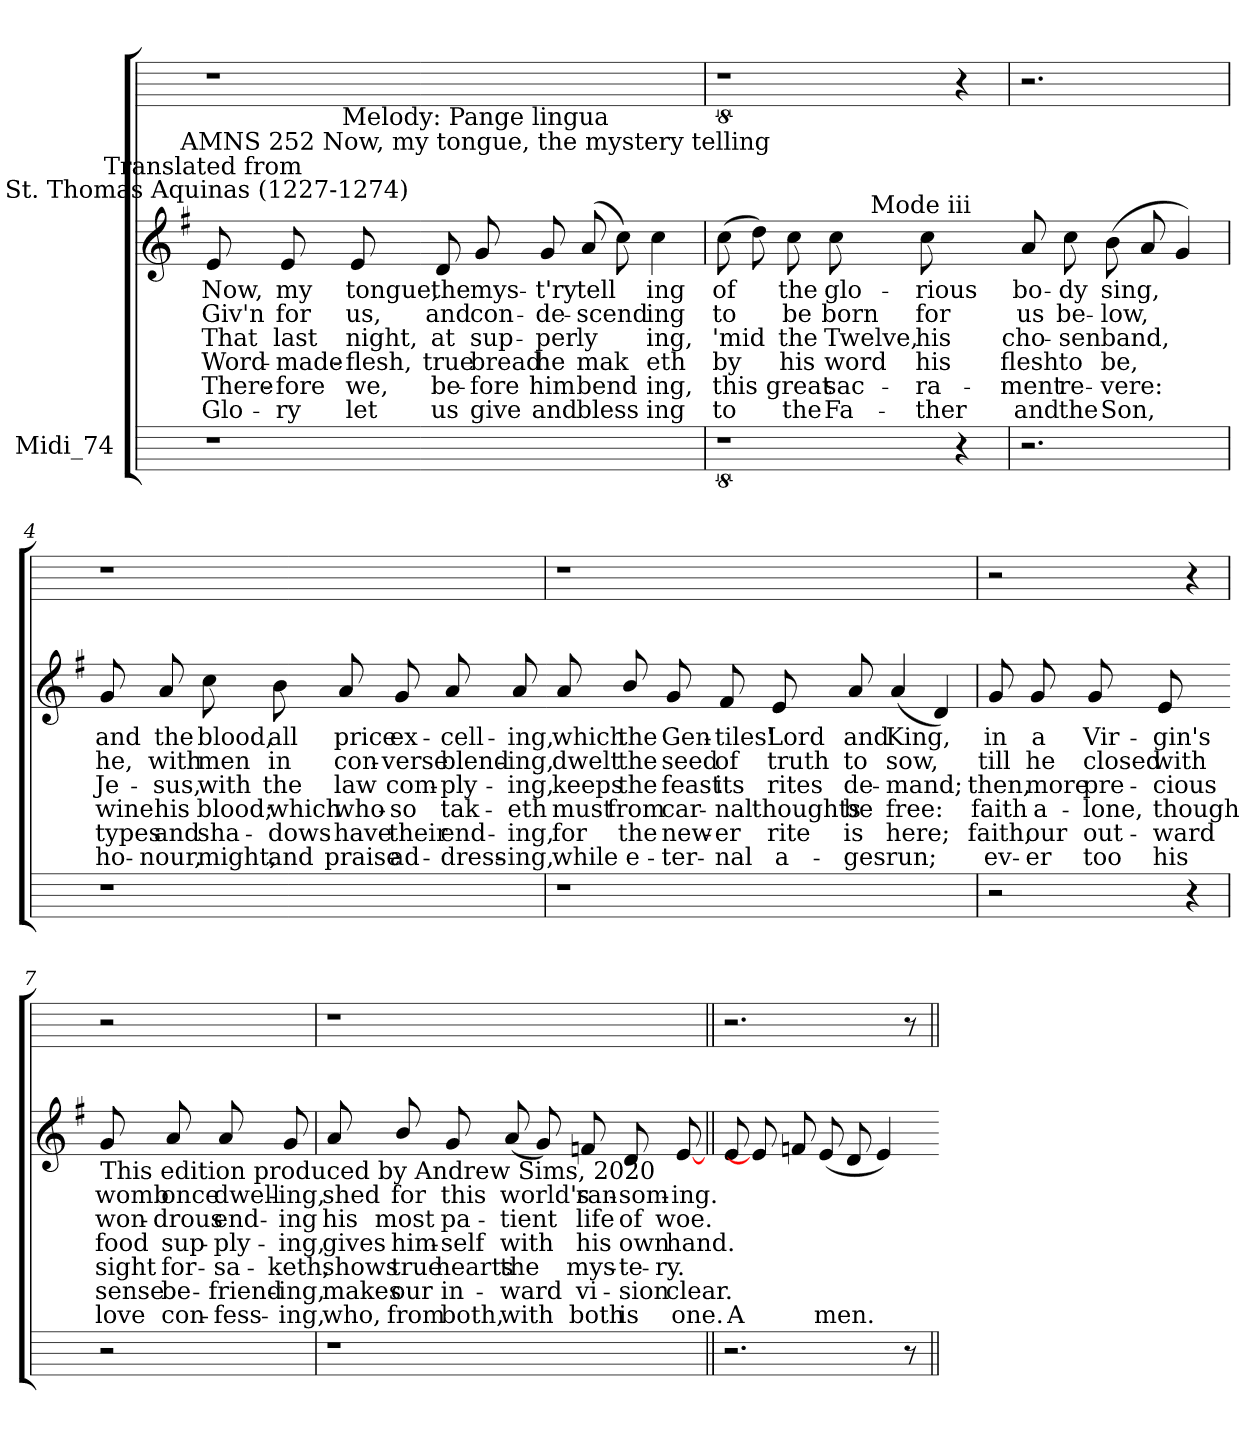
**kern	**kern	**text	**text	**text	**text	**text	**text	**kern
*part3	*part2	*part2	*part2	*part2	*part2	*part2	*part2	*part1
*staff3	*staff2	*staff2	*staff2	*staff2	*staff2	*staff2	*staff2	*staff1
*I"Midi_74	*	*	*	*	*	*	*	*
*	*clefG2	*	*	*	*	*	*	*
*	*k[f#]	*	*	*	*	*	*	*
*	*G:	*	*	*	*	*	*	*
=1	=1	=1	=1	=1	=1	=1	=1	=1
!	!LO:TX:a:cj:t=Translated from \nSt. Thomas Aquinas (1227-1274)	!	!	!	!	!	!	!
!	!	!LO:LY:b	!LO:LY:b	!LO:LY:b	!LO:LY:b	!LO:LY:b	!LO:LY:b	!
1r	8e	Now,	Giv'n	That	Word-	-There-	-Glo-	1r
!	!	!LO:LY:b	!LO:LY:b	!LO:LY:b	!LO:LY:b	!LO:LY:b	!LO:LY:b	!
.	8e	-my	for	last	made-	-fore	ry	.
!	!	!LO:LY:b	!LO:LY:b	!LO:LY:b	!LO:LY:b	!LO:LY:b	!LO:LY:b	!
.	8e	tongue,	us,	night,	flesh,	we,	let	.
!	!	!LO:LY:b	!LO:LY:b	!LO:LY:b	!LO:LY:b	!LO:LY:b	!LO:LY:b	!
.	8d	the	and	at	true	be-	-us	.
!	!LO:TX:a:cj:t=AMNS 252 Now, my tongue, the mystery telling	!	!	!	!	!	!	!
!	!LO:TX:a:cj:t=Melody&colon; Pange lingua	!	!	!	!	!	!	!
!	!	!LO:LY:b	!LO:LY:b	!LO:LY:b	!LO:LY:b	!LO:LY:b	!LO:LY:b	!
.	8g	mys-	-con-	-sup-	-bread	fore	give	.
!	!	!LO:LY:b	!LO:LY:b	!LO:LY:b	!LO:LY:b	!LO:LY:b	!LO:LY:b	!
.	8g	t'ry	de-	-per	he	him	and	.
!	!	!LO:LY:b	!LO:LY:b	!LO:LY:b	!LO:LY:b	!LO:LY:b	!LO:LY:b	!
.	(>8a	tell	scend	ly	mak	bend	bless	.
.	8cc)	.	.	.	.	.	.	.
!	!	!LO:LY:b	!LO:LY:b	!LO:LY:b	!LO:LY:b	!LO:LY:b	!LO:LY:b	!
4ryy	4cc	ing	ing	ing,	eth	ing,	ing	4ryy
=2	=2	=2	=2	=2	=2	=2	=2	=2
!	!	!LO:LY:b	!LO:LY:b	!LO:LY:b	!LO:LY:b	!LO:LY:b	!LO:LY:b	!
8%5r	(>8cc	of	to	'mid	by	this	to	8%5r
.	8dd)	.	.	.	.	.	.	.
!	!	!LO:LY:b	!LO:LY:b	!LO:LY:b	!LO:LY:b	!LO:LY:b	!LO:LY:b	!
.	8cc	the	be	the	his	great	the	.
!	!	!LO:LY:b	!LO:LY:b	!LO:LY:b	!LO:LY:b	!LO:LY:b	!LO:LY:b	!
.	8cc	glo-	-born	Twelve,	word	sac-	-Fa-	.
!	!LO:TX:a:cj:t=Mode iii	!	!	!	!	!	!	!
!	!	!LO:LY:b	!LO:LY:b	!LO:LY:b	!LO:LY:b	!LO:LY:b	!LO:LY:b	!
.	8cc	-rious	for	his	his	ra-	-ther	.
4r	4ryy	.	.	.	.	.	.	4r
!!LO:LB:g=z
=3	=3-	=3	=3	=3	=3	=3	=3	=3
!	!	!LO:LY:b	!LO:LY:b	!LO:LY:b	!LO:LY:b	!LO:LY:b	!LO:LY:b	!
2.r	8a	bo-	-us	cho-	-flesh	ment	and	2.r
!	!	!LO:LY:b	!LO:LY:b	!LO:LY:b	!LO:LY:b	!LO:LY:b	!LO:LY:b	!
.	8cc	dy	be-	-sen	to	re-	-the	.
!	!	!LO:LY:b	!LO:LY:b	!LO:LY:b	!LO:LY:b	!LO:LY:b	!LO:LY:b	!
.	(<8b	sing,	low,	band,	be,	vere:	Son,	.
.	8a	.	.	.	.	.	.	.
.	4g)	.	.	.	.	.	.	.
=4	=4	=4	=4	=4	=4	=4	=4	=4
!	!	!LO:LY:b	!LO:LY:b	!LO:LY:b	!LO:LY:b	!LO:LY:b	!LO:LY:b	!
1r	8g	and	he,	Je-	-wine	types	ho-	1r
!	!	!LO:LY:b	!LO:LY:b	!LO:LY:b	!LO:LY:b	!LO:LY:b	!LO:LY:b	!
.	8a	-the	with	sus,	his	and	nour,	.
!	!	!LO:LY:b	!LO:LY:b	!LO:LY:b	!LO:LY:b	!LO:LY:b	!LO:LY:b	!
.	8cc	blood,	men	with	blood;	sha-	-might,	.
!	!	!LO:LY:b	!LO:LY:b	!LO:LY:b	!LO:LY:b	!LO:LY:b	!LO:LY:b	!
.	8b	all	in	the	which	dows	and	.
!	!	!LO:LY:b	!LO:LY:b	!LO:LY:b	!LO:LY:b	!LO:LY:b	!LO:LY:b	!
.	8a	price	con-	-law	who-	-have	praise	.
!	!	!LO:LY:b	!LO:LY:b	!LO:LY:b	!LO:LY:b	!LO:LY:b	!LO:LY:b	!
.	8g	ex-	-verse	com-	-so	their	ad-	.
!	!	!LO:LY:b	!LO:LY:b	!LO:LY:b	!LO:LY:b	!LO:LY:b	!LO:LY:b	!
.	8a	-cell-	-blend-	-ply-	-tak-	-end-	-dress-	.
!	!	!LO:LY:b	!LO:LY:b	!LO:LY:b	!LO:LY:b	!LO:LY:b	!LO:LY:b	!
.	8a	-ing,	ing,	ing,	eth	ing,	ing,	.
!!LO:LB:g=z
=5	=5-	=5	=5	=5	=5	=5	=5	=5
!	!	!LO:LY:b	!LO:LY:b	!LO:LY:b	!LO:LY:b	!LO:LY:b	!LO:LY:b	!
1r	8a	which	dwelt	keeps	must	for	while	1r
!	!	!LO:LY:b	!LO:LY:b	!LO:LY:b	!LO:LY:b	!LO:LY:b	!LO:LY:b	!
.	8b/	the	the	the	from	the	e-	.
!	!	!LO:LY:b	!LO:LY:b	!LO:LY:b	!LO:LY:b	!LO:LY:b	!LO:LY:b	!
.	8g	-Gen-	-seed	feast	car-	-new-	-ter-	.
!	!	!LO:LY:b	!LO:LY:b	!LO:LY:b	!LO:LY:b	!LO:LY:b	!LO:LY:b	!
.	8f#	-tiles'	of	its	nal	er	nal	.
!	!	!LO:LY:b	!LO:LY:b	!LO:LY:b	!LO:LY:b	!LO:LY:b	!LO:LY:b	!
.	8e	Lord	truth	rites	thoughts	rite	a-	.
!	!	!LO:LY:b	!LO:LY:b	!LO:LY:b	!LO:LY:b	!LO:LY:b	!LO:LY:b	!
.	8a	-and	to	de-	-be	is	ges	.
!	!	!LO:LY:b	!LO:LY:b	!LO:LY:b	!LO:LY:b	!LO:LY:b	!LO:LY:b	!
.	(<4a	King,	sow,	mand;	free:	here;	run;	.
4ryy	4d)	.	.	.	.	.	.	4ryy
=6	=6	=6	=6	=6	=6	=6	=6	=6
!	!	!LO:LY:b	!LO:LY:b	!LO:LY:b	!LO:LY:b	!LO:LY:b	!LO:LY:b	!
2r	8g	in	till	then,	faith	faith,	ev-	2r
!	!	!LO:LY:b	!LO:LY:b	!LO:LY:b	!LO:LY:b	!LO:LY:b	!LO:LY:b	!
.	8g	-a	he	more	a-	-our	er	.
!	!	!LO:LY:b	!LO:LY:b	!LO:LY:b	!LO:LY:b	!LO:LY:b	!LO:LY:b	!
.	8g	Vir-	-closed	pre-	-lone,	out-	-too	.
!	!	!LO:LY:b	!LO:LY:b	!LO:LY:b	!LO:LY:b	!LO:LY:b	!LO:LY:b	!
.	8e	gin's	with	cious	though	ward	his	.
4r	4ryy	.	.	.	.	.	.	4r
!!LO:LB:g=z
=7	=7-	=7	=7	=7	=7	=7	=7	=7
!	!LO:TX:b:t=This edition produced by Andrew Sims, 2020	!	!	!	!	!	!	!
!	!	!LO:LY:b	!LO:LY:b	!LO:LY:b	!LO:LY:b	!LO:LY:b	!LO:LY:b	!
2r	8g	womb	won-	-food	sight	sense	love	2r
!	!	!LO:LY:b	!LO:LY:b	!LO:LY:b	!LO:LY:b	!LO:LY:b	!LO:LY:b	!
.	8a	once	drous	sup-	-for-	-be-	-con-	.
!	!	!LO:LY:b	!LO:LY:b	!LO:LY:b	!LO:LY:b	!LO:LY:b	!LO:LY:b	!
.	8a	-dwell-	-end-	-ply-	-sa-	-friend-	-fess-	.
!	!	!LO:LY:b	!LO:LY:b	!LO:LY:b	!LO:LY:b	!LO:LY:b	!LO:LY:b	!
.	8g	-ing,	ing	ing,	keth,	ing,	ing,	.
=8	=8	=8	=8	=8	=8	=8	=8	=8
!	!	!LO:LY:b	!LO:LY:b	!LO:LY:b	!LO:LY:b	!LO:LY:b	!LO:LY:b	!
1r	8a	shed	his	gives	shows	makes	who,	1r
!	!	!LO:LY:b	!LO:LY:b	!LO:LY:b	!LO:LY:b	!LO:LY:b	!LO:LY:b	!
.	8b/	for	most	him-	-true	our	from	.
!	!	!LO:LY:b	!LO:LY:b	!LO:LY:b	!LO:LY:b	!LO:LY:b	!LO:LY:b	!
.	8g	this	pa-	-self	hearts	in-	-both,	.
!	!	!LO:LY:b	!LO:LY:b	!LO:LY:b	!LO:LY:b	!LO:LY:b	!LO:LY:b	!
.	(<8a	world's	tient	with	the	ward	with	.
.	8g)	.	.	.	.	.	.	.
!	!	!LO:LY:b	!LO:LY:b	!LO:LY:b	!LO:LY:b	!LO:LY:b	!LO:LY:b	!
.	8fn	ran-	-life	his	mys-	-vi-	-both	.
!	!	!LO:LY:b	!LO:LY:b	!LO:LY:b	!LO:LY:b	!LO:LY:b	!LO:LY:b	!
.	8d	som-	-of	own	te-	-sion	is	.
!	!	!LO:LY:b	!LO:LY:b	!LO:LY:b	!LO:LY:b	!LO:LY:b	!LO:LY:b	!
.	[8e	ing.	woe.	hand.	ry.	clear.	one.	.
=9||	=9||	=9||	=9||	=9||	=9||	=9||	=9||	=9||
!	!	!	!	!	!	!	!LO:LY:b	!
2.r	8e	.	.	.	.	.	A	2.r
.	8e]	.	.	.	.	.	.	.
.	8fn	.	.	.	.	.	.	.
!	!	!	!	!	!	!	!LO:LY:b	!
.	(<8e	.	.	.	.	.	men.	.
.	8d	.	.	.	.	.	.	.
.	4e)	.	.	.	.	.	.	.
8r	.	.	.	.	.	.	.	8r
=||	=-	=||	=||	=||	=||	=||	=||	=||
*-	*-	*-	*-	*-	*-	*-	*-	*-
